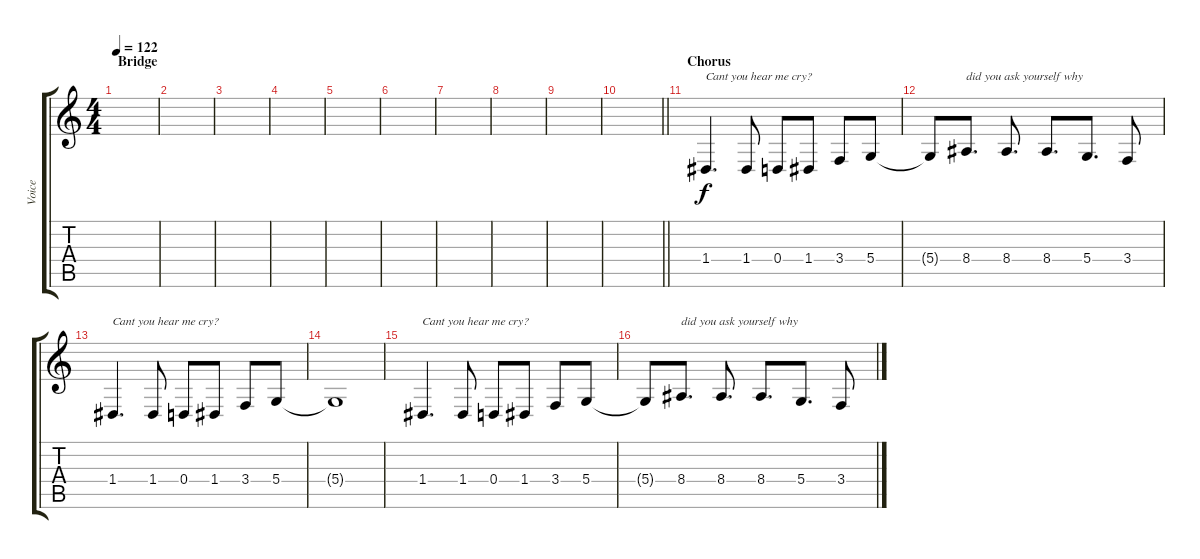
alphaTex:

\track ("Voice" "Voice") {instrument tenorsax}
\staff {score tabs}
\tuning (E4 B3 G3 D3 A2 E2) {hide}
\ts (4 4)
\section ("" "Bridge")
\tempo 122
\clef g2
\ks c
|
|
|
|
|
|
|
|
|
\barLineRight lightlight
|
\section ("" "Chorus")
1.4.4{d txt "Cant you hear me cry?"} 1.4.8 0.4.8 1.4.8 3.4.8 5.4.8 |
5.4{t}.8 8.4.8{d txt "did you ask yourself why"} 8.4.8{d} 8.4.8{d} 5.4.8{d} 3.4.8 |
1.4.4{d txt "Cant you hear me cry?"} 1.4.8 0.4.8 1.4.8 3.4.8 5.4.8 |
5.4{t}.1 |
1.4.4{d txt "Cant you hear me cry?"} 1.4.8 0.4.8 1.4.8 3.4.8 5.4.8 |
5.4{t}.8 8.4.8{d txt "did you ask yourself why"} 8.4.8{d} 8.4.8{d} 5.4.8{d} 3.4.8
